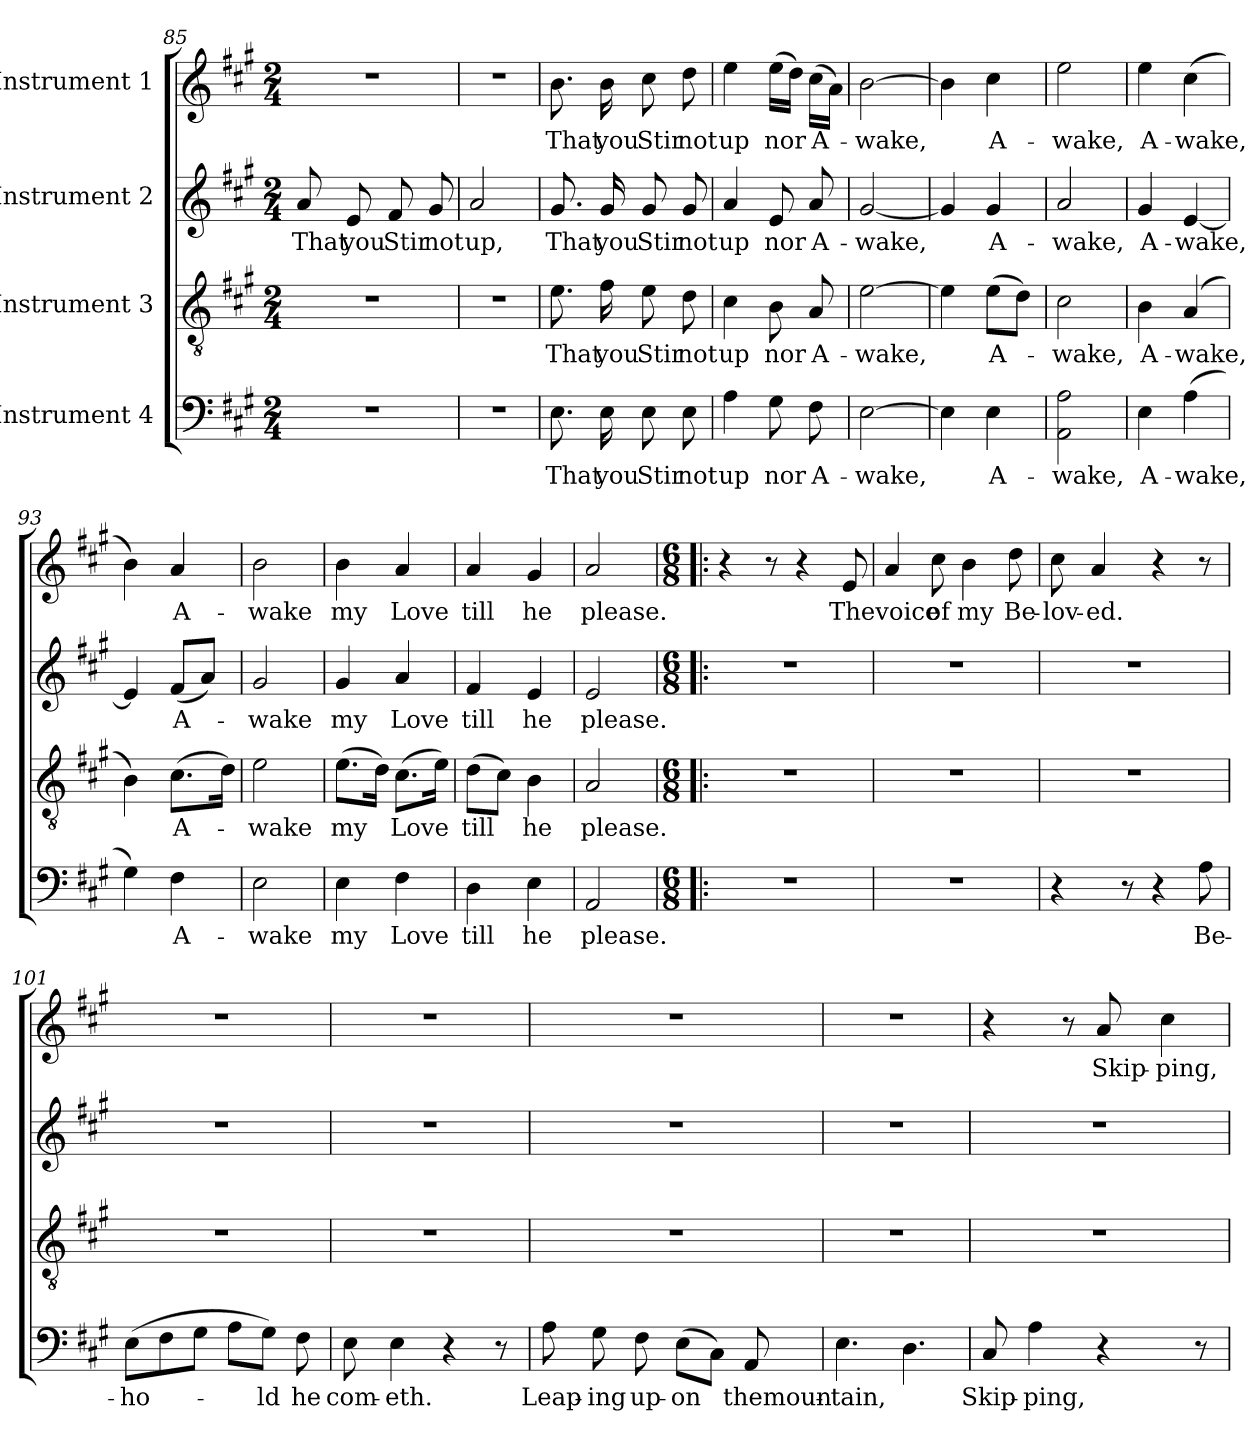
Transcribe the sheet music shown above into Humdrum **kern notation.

**kern	**text	**kern	**text	**kern	**text	**kern	**text
*part4	*part4	*part3	*part3	*part2	*part2	*part1	*part1
*staff4	*staff4	*staff3	*staff3	*staff2	*staff2	*staff1	*staff1
*I"Instrument 4	*	*I"Instrument 3	*	*I"Instrument 2	*	*I"Instrument 1	*
*clefF4	*	*clefGv2	*	*clefG2	*	*clefG2	*
*k[f#c#g#]	*	*k[f#c#g#]	*	*k[f#c#g#]	*	*k[f#c#g#]	*
*A:	*	*A:	*	*A:	*	*A:	*
*M2/4	*	*M2/4	*	*M2/4	*	*M2/4	*
=85	=85	=85	=85	=85	=85	=85	=85
!LO:N:vis=1	!	!LO:N:vis=1	!	!	!LO:LY:b:cj	!LO:N:vis=1	!
2r	.	2r	.	8a/	That	2r	.
!	!	!	!	!	!LO:LY:b:cj	!	!
.	.	.	.	8e/	you	.	.
!	!	!	!	!	!LO:LY:b:cj	!	!
.	.	.	.	8f#/	Stir	.	.
!	!	!	!	!	!LO:LY:b:cj	!	!
.	.	.	.	8g#/	not	.	.
=86	=86	=86	=86	=86	=86	=86	=86
!LO:N:vis=1	!	!LO:N:vis=1	!	!	!LO:LY:b:cj	!LO:N:vis=1	!
2r	.	2r	.	2a/	up,	2r	.
=87	=87	=87	=87	=87	=87	=87	=87
!	!LO:LY:b:cj	!	!LO:LY:b:cj	!	!LO:LY:b:cj	!	!LO:LY:b:cj
8.E\	That	8.e\	That	8.g#/	That	8.b\	That
!	!LO:LY:b:cj	!	!LO:LY:b:cj	!	!LO:LY:b:cj	!	!LO:LY:b:cj
16E\	you	16f#\	you	16g#/	you	16b\	you
!	!LO:LY:b:cj	!	!LO:LY:b:cj	!	!LO:LY:b:cj	!	!LO:LY:b:cj
8E\	Stir	8e\	Stir	8g#/	Stir	8cc#\	Stir
!	!LO:LY:b:cj	!	!LO:LY:b:cj	!	!LO:LY:b:cj	!	!LO:LY:b:cj
8E\	not	8d\	not	8g#/	not	8dd\	not
!!LO:LB:g=z
=88	=88	=88	=88	=88	=88	=88	=88
!	!LO:LY:b:cj	!	!LO:LY:b:cj	!	!LO:LY:b:cj	!	!LO:LY:b:cj
4A\	up	4c#\	up	4a/	up	4ee\	up
!	!LO:LY:b:cj	!	!LO:LY:b:cj	!	!LO:LY:b:cj	!	!LO:LY:b
8G#\	nor	8B\	nor	8e/	nor	(>16ee\L	nor
.	.	.	.	.	.	16dd\J)	.
!	!LO:LY:b:cj	!	!LO:LY:b:cj	!	!LO:LY:b:cj	!	!LO:LY:b:cj
8F#\	A-	8A/	A-	8a/	A-	(>16cc#\L	A-
.	.	.	.	.	.	16a\J)	.
=89	=89	=89	=89	=89	=89	=89	=89
!	!LO:LY:b	!	!LO:LY:b	!	!LO:LY:b	!	!LO:LY:b
[>2E\	-wake,	[>2e\	-wake,	[<2g#/	-wake,	[>2b\	-wake,
=90	=90	=90	=90	=90	=90	=90	=90
4E\]	.	4e\]	.	4g#/]	.	4b\]	.
!	!LO:LY:b:cj	!	!LO:LY:b:cj	!	!LO:LY:b:cj	!	!LO:LY:b:cj
4E\	A-	(>8e\L	A-	4g#/	A-	4cc#\	A-
.	.	8d\J)	.	.	.	.	.
=91	=91	=91	=91	=91	=91	=91	=91
!	!LO:LY:b:cj	!	!LO:LY:b:cj	!	!LO:LY:b:cj	!	!LO:LY:b:cj
2A\ 2AA\	-wake,	2c#\	-wake,	2a/	-wake,	2ee\	-wake,
=92	=92	=92	=92	=92	=92	=92	=92
!	!LO:LY:b:cj	!	!LO:LY:b:cj	!	!LO:LY:b:cj	!	!LO:LY:b:cj
4E\	A-	4B\	A-	4g#/	A-	4ee\	A-
!	!LO:LY:b	!	!LO:LY:b	!	!LO:LY:b	!	!LO:LY:b
(>4A\	-wake,	(>4A/	-wake,	[<4e/	-wake,	(>4cc#\	-wake,
=93	=93	=93	=93	=93	=93	=93	=93
4G#\)	.	4B\)	.	4e/]	.	4b\)	.
!	!LO:LY:b:cj	!	!LO:LY:b:cj	!	!LO:LY:b:cj	!	!LO:LY:b:cj
4F#\	A-	(>8.c#\L	A-	(<8f#/L	A-	4a/	A-
.	.	.	.	8a/J)	.	.	.
.	.	16d\J)	.	.	.	.	.
=94	=94	=94	=94	=94	=94	=94	=94
!	!LO:LY:b:cj	!	!LO:LY:b:cj	!	!LO:LY:b:cj	!	!LO:LY:b:cj
2E\	-wake	2e\	-wake	2g#/	-wake	2b\	-wake
=95	=95	=95	=95	=95	=95	=95	=95
!	!LO:LY:b:cj	!	!LO:LY:b	!	!LO:LY:b:cj	!	!LO:LY:b:cj
4E\	my	(>8.e\L	my	4g#/	my	4b\	my
.	.	16d\J)	.	.	.	.	.
!	!LO:LY:b:cj	!	!LO:LY:b	!	!LO:LY:b:cj	!	!LO:LY:b:cj
4F#\	Love	(>8.c#\L	Love	4a/	Love	4a/	Love
.	.	16e\J)	.	.	.	.	.
=96	=96	=96	=96	=96	=96	=96	=96
!	!LO:LY:b:cj	!	!LO:LY:b:cj	!	!LO:LY:b:cj	!	!LO:LY:b:cj
4D\	till	(>8d\L	till	4f#/	till	4a/	till
.	.	8c#\J)	.	.	.	.	.
!	!LO:LY:b:cj	!	!LO:LY:b:cj	!	!LO:LY:b:cj	!	!LO:LY:b:cj
4E\	he	4B\	he	4e/	he	4g#/	he
=97	=97	=97	=97	=97	=97	=97	=97
!	!LO:LY:b:cj	!	!LO:LY:b:cj	!	!LO:LY:b:cj	!	!LO:LY:b:cj
2AA/	please.	2A/	please.	2e/	please.	2a/	please.
!!LO:PB:g=z
=98!|:	=98!|:	=98!|:	=98!|:	=98!|:	=98!|:	=98!|:	=98!|:
*M6/8	*	*M6/8	*	*M6/8	*	*M6/8	*
!LO:N:vis=1	!	!LO:N:vis=1	!	!LO:N:vis=1	!	!	!
2.r	.	2.r	.	2.r	.	4r	.
.	.	.	.	.	.	8r	.
.	.	.	.	.	.	4r	.
!	!	!	!	!	!	!	!LO:LY:b
.	.	.	.	.	.	8e/	Thevoice
=99	=99	=99	=99	=99	=99	=99	=99
!LO:N:vis=1	!	!LO:N:vis=1	!	!LO:N:vis=1	!	!	!
2.r	.	2.r	.	2.r	.	4a/	.
!	!	!	!	!	!	!	!LO:LY:b:cj
.	.	.	.	.	.	8cc#\	of
!	!	!	!	!	!	!	!LO:LY:b:cj
.	.	.	.	.	.	4b\	my
!	!	!	!	!	!	!	!LO:LY:b
.	.	.	.	.	.	8dd\	Be-
=100	=100	=100	=100	=100	=100	=100	=100
!	!	!LO:N:vis=1	!	!LO:N:vis=1	!	!	!LO:LY:b:cj
4r	.	2.r	.	2.r	.	8cc#\	-lov-
!	!	!	!	!	!	!	!LO:LY:b:rj
.	.	.	.	.	.	4a/	-ed.
8r	.	.	.	.	.	.	.
4r	.	.	.	.	.	4r	.
!	!LO:LY:b:cj	!	!	!	!	!	!
8A\	Be-	.	.	.	.	8r	.
=101	=101	=101	=101	=101	=101	=101	=101
!	!LO:LY:b:cj	!LO:N:vis=1	!	!LO:N:vis=1	!	!LO:N:vis=1	!
(>8E\L	-ho-	2.r	.	2.r	.	2.r	.
8F#\	.	.	.	.	.	.	.
8G#\J	.	.	.	.	.	.	.
8A\L	.	.	.	.	.	.	.
!	!LO:LY:b:cj	!	!	!	!	!	!
8G#\J)	-ld	.	.	.	.	.	.
!	!LO:LY:b:cj	!	!	!	!	!	!
8F#\	he	.	.	.	.	.	.
=102	=102	=102	=102	=102	=102	=102	=102
!	!LO:LY:b	!LO:N:vis=1	!	!LO:N:vis=1	!	!LO:N:vis=1	!
8E\	com-	2.r	.	2.r	.	2.r	.
!	!LO:LY:b:rj	!	!	!	!	!	!
4E\	-eth.	.	.	.	.	.	.
4r	.	.	.	.	.	.	.
8r	.	.	.	.	.	.	.
=103	=103	=103	=103	=103	=103	=103	=103
!	!LO:LY:b:cj	!LO:N:vis=1	!	!LO:N:vis=1	!	!LO:N:vis=1	!
8A\	Leap-	2.r	.	2.r	.	2.r	.
!	!LO:LY:b:rj	!	!	!	!	!	!
8G#\	-ing	.	.	.	.	.	.
!	!LO:LY:b	!	!	!	!	!	!
8F#\	up-	.	.	.	.	.	.
!	!LO:LY:b:cj	!	!	!	!	!	!
(>8E\L	-on	.	.	.	.	.	.
8C#\J)	.	.	.	.	.	.	.
!	!LO:LY:b	!	!	!	!	!	!
8AA/	themoun-	.	.	.	.	.	.
=104	=104	=104	=104	=104	=104	=104	=104
!	!LO:LY:b:cj	!LO:N:vis=1	!	!LO:N:vis=1	!	!LO:N:vis=1	!
4.E\	-tain,	2.r	.	2.r	.	2.r	.
4.D\	.	.	.	.	.	.	.
=105	=105	=105	=105	=105	=105	=105	=105
!	!LO:LY:b	!LO:N:vis=1	!	!LO:N:vis=1	!	!	!
8C#/	Skip-	2.r	.	2.r	.	4r	.
!	!LO:LY:b:cj	!	!	!	!	!	!
4A\	-ping,	.	.	.	.	.	.
.	.	.	.	.	.	8r	.
!	!	!	!	!	!	!	!LO:LY:b
4r	.	.	.	.	.	8a/	Skip-
!	!	!	!	!	!	!	!LO:LY:b:cj
.	.	.	.	.	.	4cc#\	-ping,
8r	.	.	.	.	.	.	.
=	=	=	=	=	=	=	=
*-	*-	*-	*-	*-	*-	*-	*-
